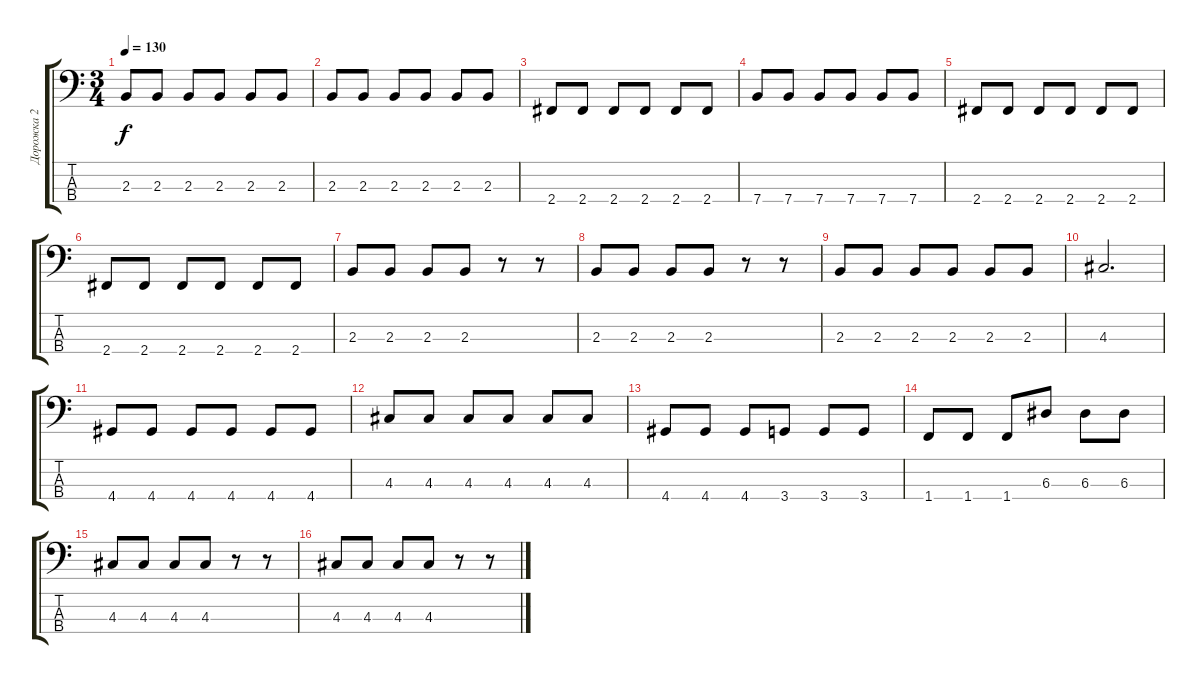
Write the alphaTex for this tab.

\track ("Дорожка 2" "Дорожка 2") {instrument electricbasspick}
\staff {score tabs}
\tuning (G2 D2 A1 E1) {hide}
\ts (3 4)
\tempo 130
\clef f4
\ks c
2.3.8{dy f} 2.3.8 2.3.8 2.3.8 2.3.8 2.3.8 |
2.3.8 2.3.8 2.3.8 2.3.8 2.3.8 2.3.8 |
2.4.8 2.4.8 2.4.8 2.4.8 2.4.8 2.4.8 |
7.4.8 7.4.8 7.4.8 7.4.8 7.4.8 7.4.8 |
2.4.8 2.4.8 2.4.8 2.4.8 2.4.8 2.4.8 |
2.4.8 2.4.8 2.4.8 2.4.8 2.4.8 2.4.8 |
2.3.8 2.3.8 2.3.8 2.3.8 r.8 r.8 |
2.3.8 2.3.8 2.3.8 2.3.8 r.8 r.8 |
2.3.8 2.3.8 2.3.8 2.3.8 2.3.8 2.3.8 |
4.3.2{d} |
4.4.8 4.4.8 4.4.8 4.4.8 4.4.8 4.4.8 |
4.3.8 4.3.8 4.3.8 4.3.8 4.3.8 4.3.8 |
4.4.8 4.4.8 4.4.8 3.4.8 3.4.8 3.4.8 |
1.4.8 1.4.8 1.4.8 6.3.8 6.3.8 6.3.8 |
4.3.8 4.3.8 4.3.8 4.3.8 r.8 r.8 |
4.3.8 4.3.8 4.3.8 4.3.8 r.8 r.8
